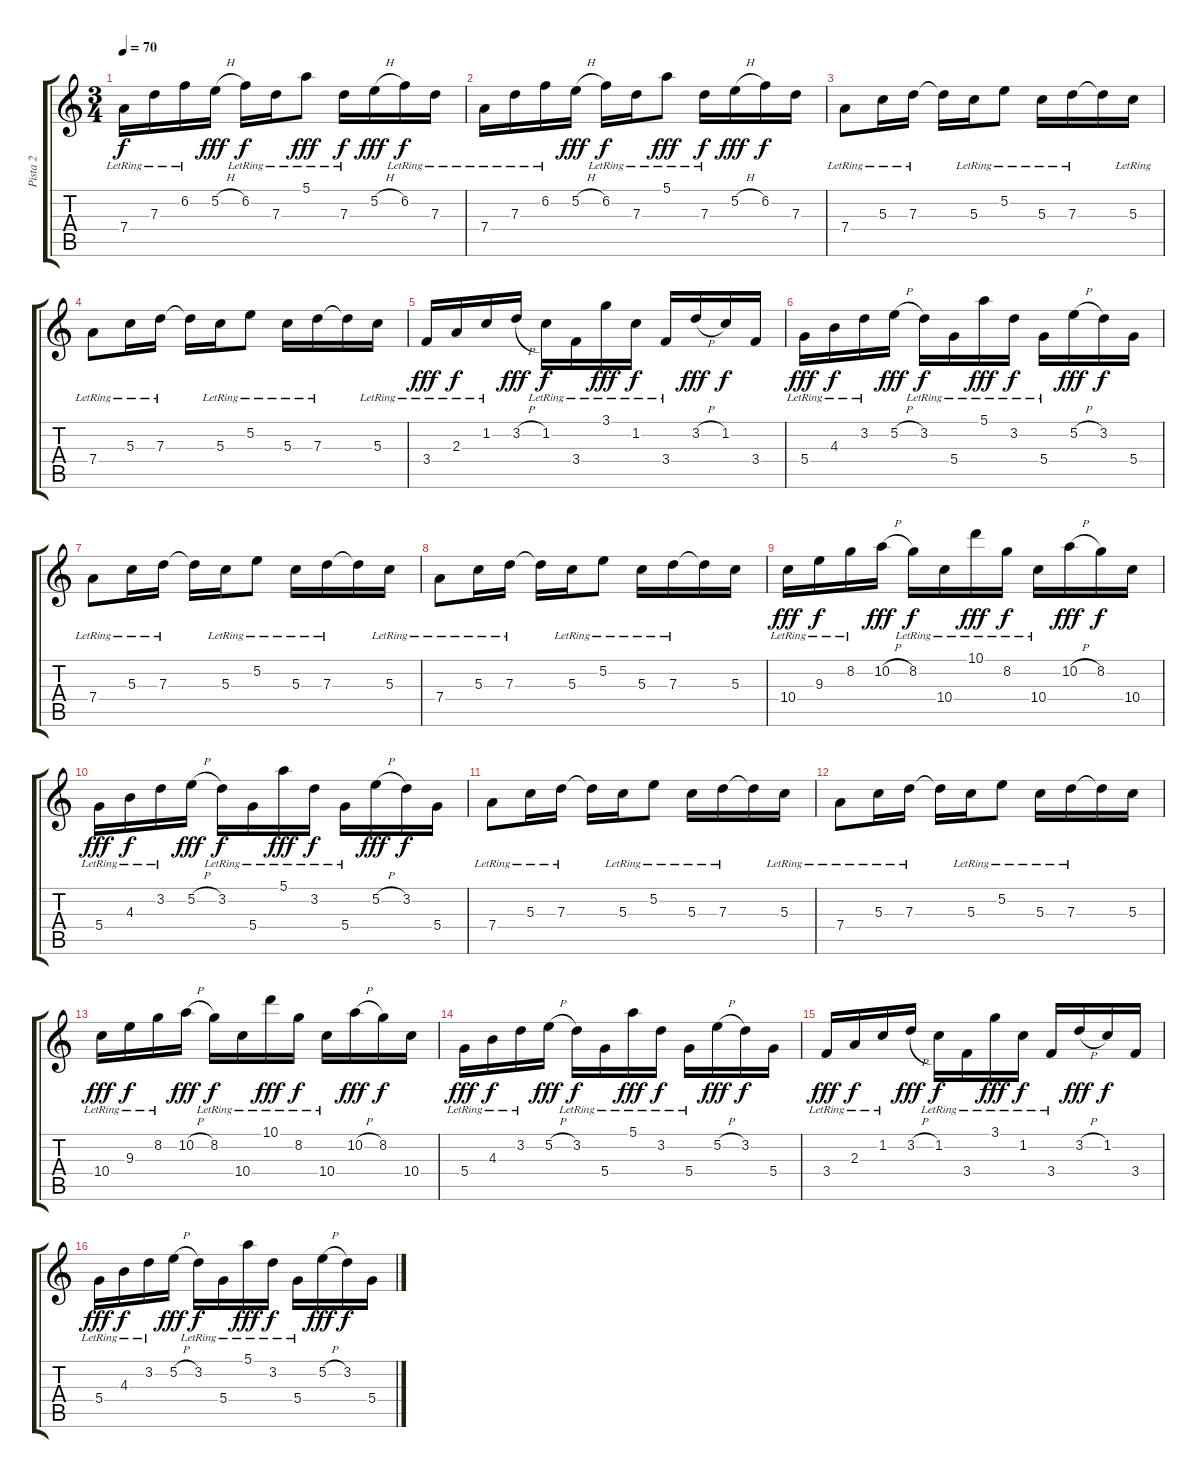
\track ("Pista 2" "Pista 2") {instrument acousticguitarnylon}
\staff {score tabs}
\tuning (E4 B3 G3 D3 A2 E2) {hide}
\ts (3 4)
\tempo 70
\clef g2
\ks c
7.4{lr}.16{dy f} 7.3{lr}.16 6.2{lr}.16 5.2{h}.16{dy fff} 6.2{lr}.16{dy f} 7.3{lr}.16 5.1{lr}.8{dy fff} 7.3{lr}.16{dy f} 5.2{h}.16{dy fff} 6.2{lr}.16{dy f} 7.3{lr}.16 |
7.4{lr}.16 7.3{lr}.16 6.2{lr}.16 5.2{h}.16{dy fff} 6.2{lr}.16{dy f} 7.3{lr}.16 5.1{lr}.8{dy fff} 7.3{lr}.16{dy f} 5.2{h}.16{dy fff} 6.2.16{dy f} 7.3.16 |
7.4{lr}.8 5.3{lr}.16 7.3{lr}.16 7.3{t}.16 5.3{lr}.16 5.2{lr}.8 5.3{lr}.16 7.3{lr}.16 7.3{t}.16 5.3{lr}.16 |
7.4{lr}.8 5.3{lr}.16 7.3{lr}.16 7.3{t}.16 5.3{lr}.16 5.2{lr}.8 5.3{lr}.16 7.3{lr}.16 7.3{t}.16 5.3{lr}.16 |
3.4{lr}.16{dy fff} 2.3{lr}.16{dy f} 1.2{lr}.16 3.2{h}.16{dy fff} 1.2{lr}.16{dy f} 3.4{lr}.16 3.1{lr}.16{dy fff} 1.2{lr}.16{dy f} 3.4{lr}.16 3.2{h}.16{dy fff} 1.2.16{dy f} 3.4.16 |
5.4{lr}.16{dy fff} 4.3{lr}.16{dy f} 3.2{lr}.16 5.2{h}.16{dy fff} 3.2{lr}.16{dy f} 5.4{lr}.16 5.1{lr}.16{dy fff} 3.2{lr}.16{dy f} 5.4{lr}.16 5.2{h}.16{dy fff} 3.2.16{dy f} 5.4.16 |
7.4{lr}.8 5.3{lr}.16 7.3{lr}.16 7.3{t}.16 5.3{lr}.16 5.2{lr}.8 5.3{lr}.16 7.3{lr}.16 7.3{t}.16 5.3{lr}.16 |
7.4{lr}.8 5.3{lr}.16 7.3{lr}.16 7.3{t}.16 5.3{lr}.16 5.2{lr}.8 5.3{lr}.16 7.3{lr}.16 7.3{t}.16 5.3.16 |
10.4{lr}.16{dy fff} 9.3{lr}.16{dy f} 8.2{lr}.16 10.2{h}.16{dy fff} 8.2{lr}.16{dy f} 10.4{lr}.16 10.1{lr}.16{dy fff} 8.2{lr}.16{dy f} 10.4{lr}.16 10.2{h}.16{dy fff} 8.2.16{dy f} 10.4.16 |
5.4{lr}.16{dy fff} 4.3{lr}.16{dy f} 3.2{lr}.16 5.2{h}.16{dy fff} 3.2{lr}.16{dy f} 5.4{lr}.16 5.1{lr}.16{dy fff} 3.2{lr}.16{dy f} 5.4{lr}.16 5.2{h}.16{dy fff} 3.2.16{dy f} 5.4.16 |
7.4{lr}.8 5.3{lr}.16 7.3{lr}.16 7.3{t}.16 5.3{lr}.16 5.2{lr}.8 5.3{lr}.16 7.3{lr}.16 7.3{t}.16 5.3{lr}.16 |
7.4{lr}.8 5.3{lr}.16 7.3{lr}.16 7.3{t}.16 5.3{lr}.16 5.2{lr}.8 5.3{lr}.16 7.3{lr}.16 7.3{t}.16 5.3.16 |
10.4{lr}.16{dy fff} 9.3{lr}.16{dy f} 8.2{lr}.16 10.2{h}.16{dy fff} 8.2{lr}.16{dy f} 10.4{lr}.16 10.1{lr}.16{dy fff} 8.2{lr}.16{dy f} 10.4{lr}.16 10.2{h}.16{dy fff} 8.2.16{dy f} 10.4.16 |
5.4{lr}.16{dy fff} 4.3{lr}.16{dy f} 3.2{lr}.16 5.2{h}.16{dy fff} 3.2{lr}.16{dy f} 5.4{lr}.16 5.1{lr}.16{dy fff} 3.2{lr}.16{dy f} 5.4{lr}.16 5.2{h}.16{dy fff} 3.2.16{dy f} 5.4.16 |
3.4{lr}.16{dy fff} 2.3{lr}.16{dy f} 1.2{lr}.16 3.2{h}.16{dy fff} 1.2{lr}.16{dy f} 3.4{lr}.16 3.1{lr}.16{dy fff} 1.2{lr}.16{dy f} 3.4{lr}.16 3.2{h}.16{dy fff} 1.2.16{dy f} 3.4.16 |
5.4{lr}.16{dy fff} 4.3{lr}.16{dy f} 3.2{lr}.16 5.2{h}.16{dy fff} 3.2{lr}.16{dy f} 5.4{lr}.16 5.1{lr}.16{dy fff} 3.2{lr}.16{dy f} 5.4{lr}.16 5.2{h}.16{dy fff} 3.2.16{dy f} 5.4.16
